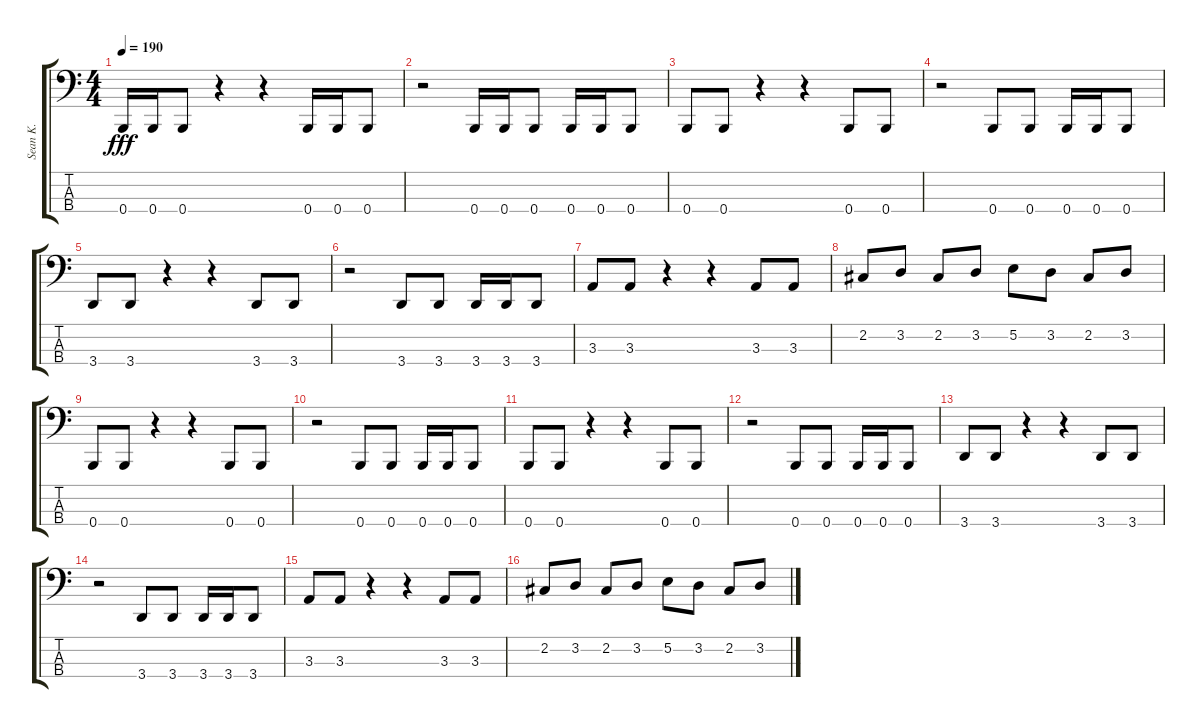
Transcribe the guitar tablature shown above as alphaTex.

\track ("Sean K." "Sean K.") {instrument electricbasspick}
\staff {score tabs}
\tuning (E2 B1 Gb1 B0) {hide}
\ts (4 4)
\tempo 190
\clef f4
\ks c
0.4.16{dy fff} 0.4.16 0.4.8 r.4 r.4 0.4.16 0.4.16 0.4.8 |
r.2 0.4.16 0.4.16 0.4.8 0.4.16 0.4.16 0.4.8 |
0.4.8 0.4.8 r.4 r.4 0.4.8 0.4.8 |
r.2 0.4.8 0.4.8 0.4.16 0.4.16 0.4.8 |
3.4.8 3.4.8 r.4 r.4 3.4.8 3.4.8 |
r.2 3.4.8 3.4.8 3.4.16 3.4.16 3.4.8 |
3.3.8 3.3.8 r.4 r.4 3.3.8 3.3.8 |
2.2.8 3.2.8 2.2.8 3.2.8 5.2.8 3.2.8 2.2.8 3.2.8 |
0.4.8 0.4.8 r.4 r.4 0.4.8 0.4.8 |
r.2 0.4.8 0.4.8 0.4.16 0.4.16 0.4.8 |
0.4.8 0.4.8 r.4 r.4 0.4.8 0.4.8 |
r.2 0.4.8 0.4.8 0.4.16 0.4.16 0.4.8 |
3.4.8 3.4.8 r.4 r.4 3.4.8 3.4.8 |
r.2 3.4.8 3.4.8 3.4.16 3.4.16 3.4.8 |
3.3.8 3.3.8 r.4 r.4 3.3.8 3.3.8 |
2.2.8 3.2.8 2.2.8 3.2.8 5.2.8 3.2.8 2.2.8 3.2.8
